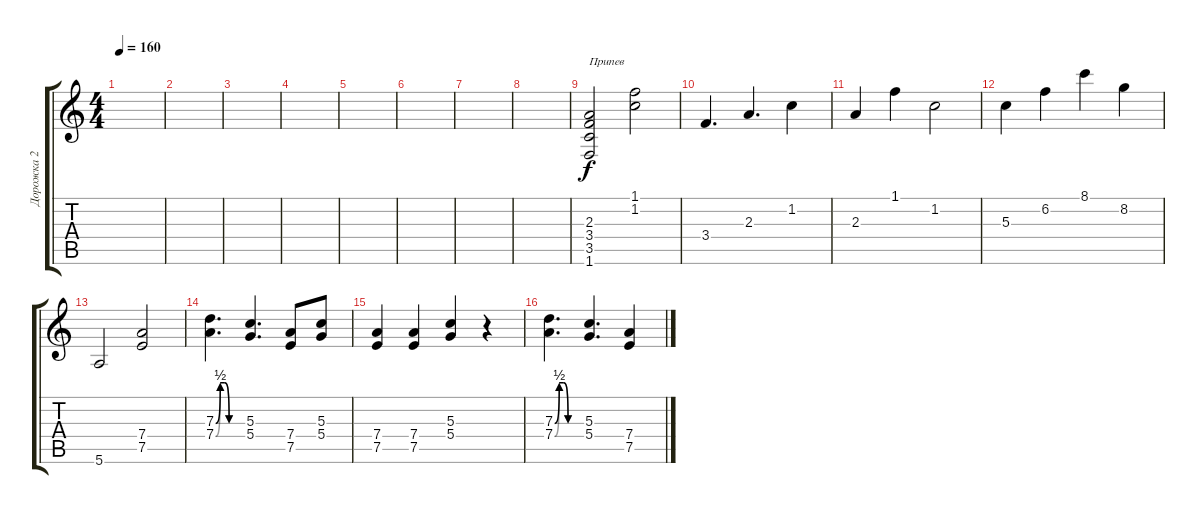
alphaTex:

\track ("Дорожка 2" "Дорожка 2") {instrument distortionguitar}
\staff {score tabs}
\tuning (E4 B3 G3 D3 A2 E2) {hide}
\ts (4 4)
\tempo 160
\clef g2
\ks c
|
|
|
|
|
|
|
|
(2.3 3.4 3.5 1.6).2{txt "Припев"} (1.1 1.2).2 |
3.4.4{d} 2.3.4{d} 1.2.4 |
2.3.4 1.1.4 1.2.2 |
5.3.4 6.2.4 8.1.4 8.2.4 |
5.6.2 (7.4 7.5).2 |
(7.3{be (custom 0 0 10 2 20 2 30 0 60 0)} 7.4{be (custom 0 0 10 2 20 2 30 0 60 0)}).4{d} (5.3 5.4).4{d} (7.4 7.5).8 (5.3 5.4).8 |
(7.4 7.5).4 (7.4 7.5).4 (5.3 5.4).4 r.4 |
(7.3{be (custom 0 0 10 2 20 2 30 0 60 0)} 7.4{be (custom 0 0 10 2 20 2 30 0 60 0)}).4{d} (5.3 5.4).4{d} (7.4 7.5).4
